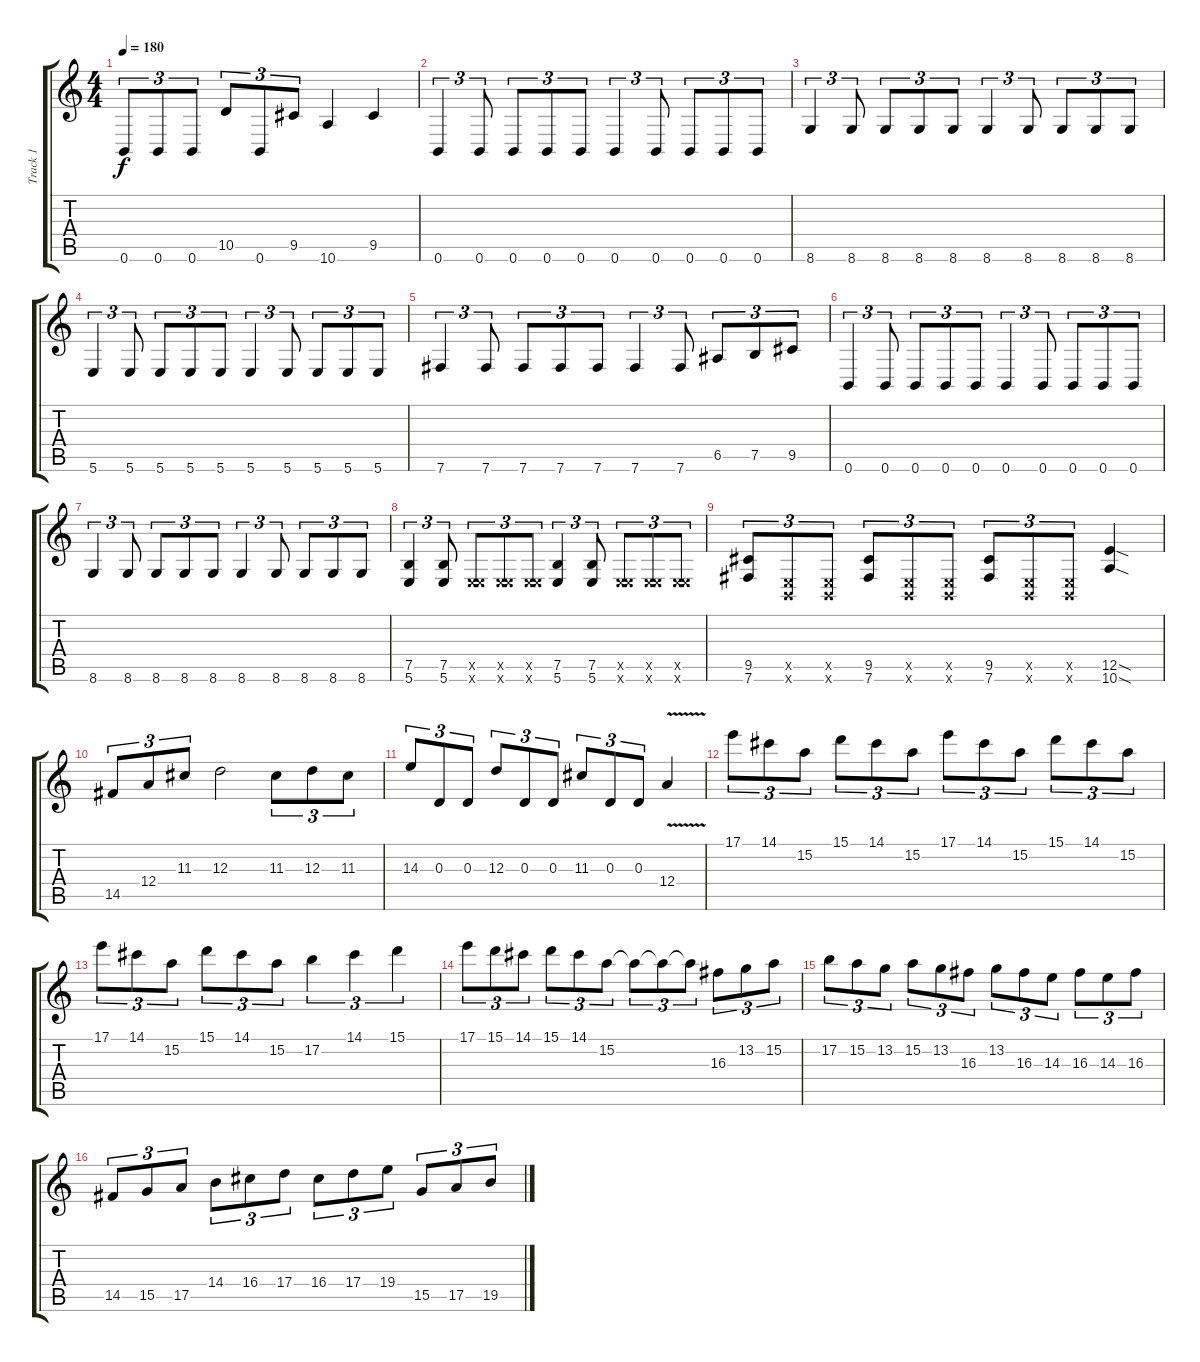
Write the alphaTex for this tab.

\track ("Track 1" "Track 1") {instrument distortionguitar}
\staff {score tabs}
\tuning (B3 Gb3 D3 A2 E2 B1) {hide}
\ts (4 4)
\tempo 180
\clef g2
\ks c
0.6.8{tu (3 2) dy f} 0.6.8{tu (3 2)} 0.6.8{tu (3 2)} 10.5.8{tu (3 2)} 0.6.8{tu (3 2)} 9.5.8{tu (3 2)} 10.6.4 9.5.4 |
0.6.4{tu (3 2)} 0.6.8{tu (3 2)} 0.6.8{tu (3 2)} 0.6.8{tu (3 2)} 0.6.8{tu (3 2)} 0.6.4{tu (3 2)} 0.6.8{tu (3 2)} 0.6.8{tu (3 2)} 0.6.8{tu (3 2)} 0.6.8{tu (3 2)} |
8.6.4{tu (3 2)} 8.6.8{tu (3 2)} 8.6.8{tu (3 2)} 8.6.8{tu (3 2)} 8.6.8{tu (3 2)} 8.6.4{tu (3 2)} 8.6.8{tu (3 2)} 8.6.8{tu (3 2)} 8.6.8{tu (3 2)} 8.6.8{tu (3 2)} |
5.6.4{tu (3 2)} 5.6.8{tu (3 2)} 5.6.8{tu (3 2)} 5.6.8{tu (3 2)} 5.6.8{tu (3 2)} 5.6.4{tu (3 2)} 5.6.8{tu (3 2)} 5.6.8{tu (3 2)} 5.6.8{tu (3 2)} 5.6.8{tu (3 2)} |
7.6.4{tu (3 2)} 7.6.8{tu (3 2)} 7.6.8{tu (3 2)} 7.6.8{tu (3 2)} 7.6.8{tu (3 2)} 7.6.4{tu (3 2)} 7.6.8{tu (3 2)} 6.5.8{tu (3 2)} 7.5.8{tu (3 2)} 9.5.8{tu (3 2)} |
0.6.4{tu (3 2)} 0.6.8{tu (3 2)} 0.6.8{tu (3 2)} 0.6.8{tu (3 2)} 0.6.8{tu (3 2)} 0.6.4{tu (3 2)} 0.6.8{tu (3 2)} 0.6.8{tu (3 2)} 0.6.8{tu (3 2)} 0.6.8{tu (3 2)} |
8.6.4{tu (3 2)} 8.6.8{tu (3 2)} 8.6.8{tu (3 2)} 8.6.8{tu (3 2)} 8.6.8{tu (3 2)} 8.6.4{tu (3 2)} 8.6.8{tu (3 2)} 8.6.8{tu (3 2)} 8.6.8{tu (3 2)} 8.6.8{tu (3 2)} |
(7.5 5.6).4{tu (3 2)} (7.5 5.6).8{tu (3 2)} (0.5{x} 5.6{x}).8{tu (3 2)} (0.5{x} 5.6{x}).8{tu (3 2)} (0.5{x} 5.6{x}).8{tu (3 2)} (7.5 5.6).4{tu (3 2)} (7.5 5.6).8{tu (3 2)} (0.5{x} 5.6{x}).8{tu (3 2)} (0.5{x} 5.6{x}).8{tu (3 2)} (0.5{x} 5.6{x}).8{tu (3 2)} |
(9.5 7.6).8{tu (3 2)} (0.5{x} 0.6{x}).8{tu (3 2)} (0.5{x} 0.6{x}).8{tu (3 2)} (9.5 7.6).8{tu (3 2)} (0.5{x} 0.6{x}).8{tu (3 2)} (0.5{x} 0.6{x}).8{tu (3 2)} (9.5 7.6).8{tu (3 2)} (0.5{x} 0.6{x}).8{tu (3 2)} (0.5{x} 0.6{x}).8{tu (3 2)} (12.5{sod} 10.6{sod}).4 |
14.5.8{tu (3 2)} 12.4.8{tu (3 2)} 11.3.8{tu (3 2)} 12.3.2 11.3.8{tu (3 2)} 12.3.8{tu (3 2)} 11.3.8{tu (3 2)} |
14.3.8{tu (3 2)} 0.3.8{tu (3 2)} 0.3.8{tu (3 2)} 12.3.8{tu (3 2)} 0.3.8{tu (3 2)} 0.3.8{tu (3 2)} 11.3.8{tu (3 2)} 0.3.8{tu (3 2)} 0.3.8{tu (3 2)} 12.4{v}.4 |
17.1.8{tu (3 2)} 14.1.8{tu (3 2)} 15.2.8{tu (3 2)} 15.1.8{tu (3 2)} 14.1.8{tu (3 2)} 15.2.8{tu (3 2)} 17.1.8{tu (3 2)} 14.1.8{tu (3 2)} 15.2.8{tu (3 2)} 15.1.8{tu (3 2)} 14.1.8{tu (3 2)} 15.2.8{tu (3 2)} |
17.1.8{tu (3 2)} 14.1.8{tu (3 2)} 15.2.8{tu (3 2)} 15.1.8{tu (3 2)} 14.1.8{tu (3 2)} 15.2.8{tu (3 2)} 17.2.4{tu (3 2)} 14.1.4{tu (3 2)} 15.1.4{tu (3 2)} |
17.1.8{tu (3 2)} 15.1.8{tu (3 2)} 14.1.8{tu (3 2)} 15.1.8{tu (3 2)} 14.1.8{tu (3 2)} 15.2.8{tu (3 2)} 15.2{t}.8{tu (3 2)} 15.2{t}.8{tu (3 2)} 15.2{t}.8{tu (3 2)} 16.3.8{tu (3 2)} 13.2.8{tu (3 2)} 15.2.8{tu (3 2)} |
17.2.8{tu (3 2)} 15.2.8{tu (3 2)} 13.2.8{tu (3 2)} 15.2.8{tu (3 2)} 13.2.8{tu (3 2)} 16.3.8{tu (3 2)} 13.2.8{tu (3 2)} 16.3.8{tu (3 2)} 14.3.8{tu (3 2)} 16.3.8{tu (3 2)} 14.3.8{tu (3 2)} 16.3.8{tu (3 2)} |
14.5.8{tu (3 2)} 15.5.8{tu (3 2)} 17.5.8{tu (3 2)} 14.4.8{tu (3 2)} 16.4.8{tu (3 2)} 17.4.8{tu (3 2)} 16.4.8{tu (3 2)} 17.4.8{tu (3 2)} 19.4.8{tu (3 2)} 15.5.8{tu (3 2)} 17.5.8{tu (3 2)} 19.5.8{tu (3 2)}
